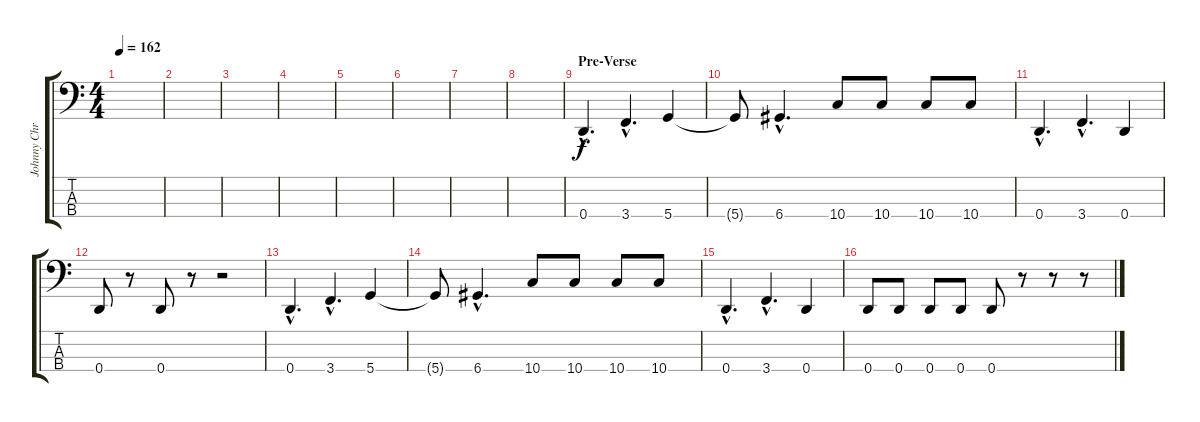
\track ("Johnny Christ" "Johnny Chr") {instrument electricbassfinger}
\staff {score tabs}
\tuning (G2 D2 A1 D1) {hide}
\ts (4 4)
\tempo 162
\clef f4
\ks c
|
|
|
|
|
|
|
|
\section ("" "Pre-Verse")
0.4{hac}.4{d} 3.4{hac}.4{d} 5.4.4 |
5.4{t}.8 6.4{hac}.4{d} 10.4.8 10.4.8 10.4.8 10.4.8 |
0.4{hac}.4{d} 3.4{hac}.4{d} 0.4.4 |
0.4.8 r.8 0.4.8 r.8 r.2 |
0.4{hac}.4{d} 3.4{hac}.4{d} 5.4.4 |
5.4{t}.8 6.4{hac}.4{d} 10.4.8 10.4.8 10.4.8 10.4.8 |
0.4{hac}.4{d} 3.4{hac}.4{d} 0.4.4 |
0.4.8 0.4.8 0.4.8 0.4.8 0.4.8 r.8 r.8 r.8
